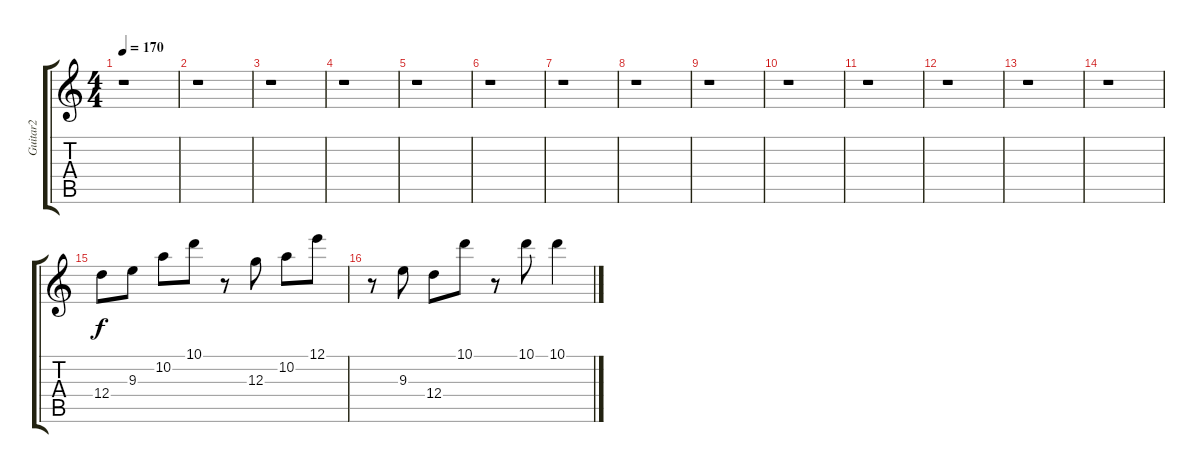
\track ("Guitar2" "Guitar2") {instrument distortionguitar}
\staff {score tabs}
\tuning (E4 B3 G3 D3 A2 E2) {hide}
\ts (4 4)
\tempo 170
\clef g2
\ks c
r.1{dy f} |
r.1 |
r.1 |
r.1 |
r.1 |
r.1 |
r.1 |
r.1 |
r.1 |
r.1 |
r.1 |
r.1 |
r.1 |
r.1 |
12.4.8 9.3.8 10.2.8 10.1.8 r.8 12.3.8 10.2.8 12.1.8 |
r.8 9.3.8 12.4.8 10.1.8 r.8 10.1.8 10.1.4
